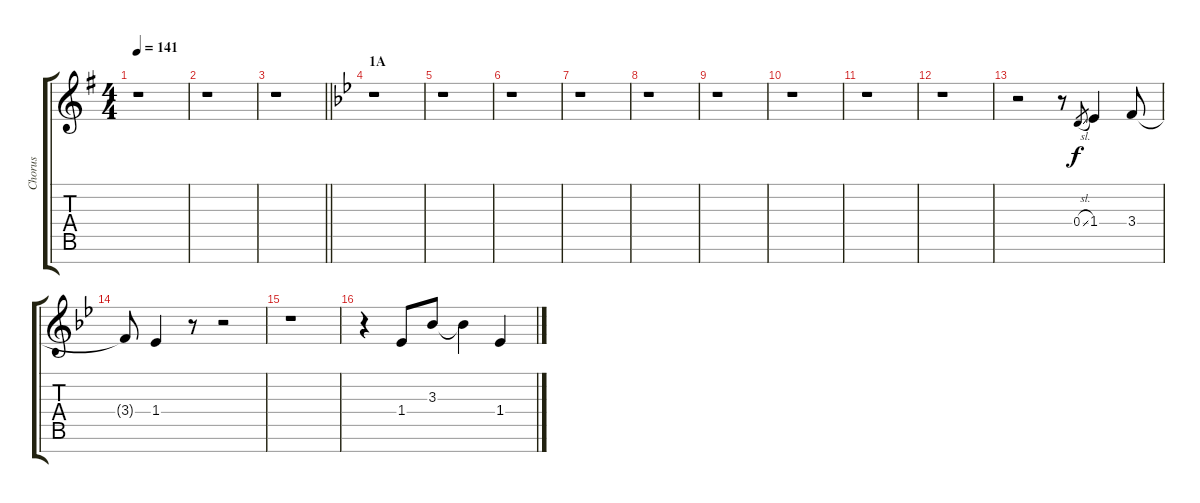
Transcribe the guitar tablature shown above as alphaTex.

\track ("Chorus" "Chorus") {instrument voiceoohs}
\staff {score tabs}
\tuning (E5 B4 G4 D4 A3 E3 B2) {hide}
\ts (4 4)
\tempo 141
\clef g2
\ks g
r.1{dy f} |
r.1 |
\barLineRight lightlight
r.1 |
\section ("" "1A")
\ks bb
r.1 |
r.1 |
r.1 |
r.1 |
r.1 |
r.1 |
r.1 |
r.1 |
r.1 |
r.2 r.8 0.4{sl}.8{gr} 1.4.4 3.4.8 |
3.4{t}.8 1.4.4 r.8 r.2 |
r.1 |
r.4 1.4.8 3.3.8 3.3{t}.4 1.4.4
